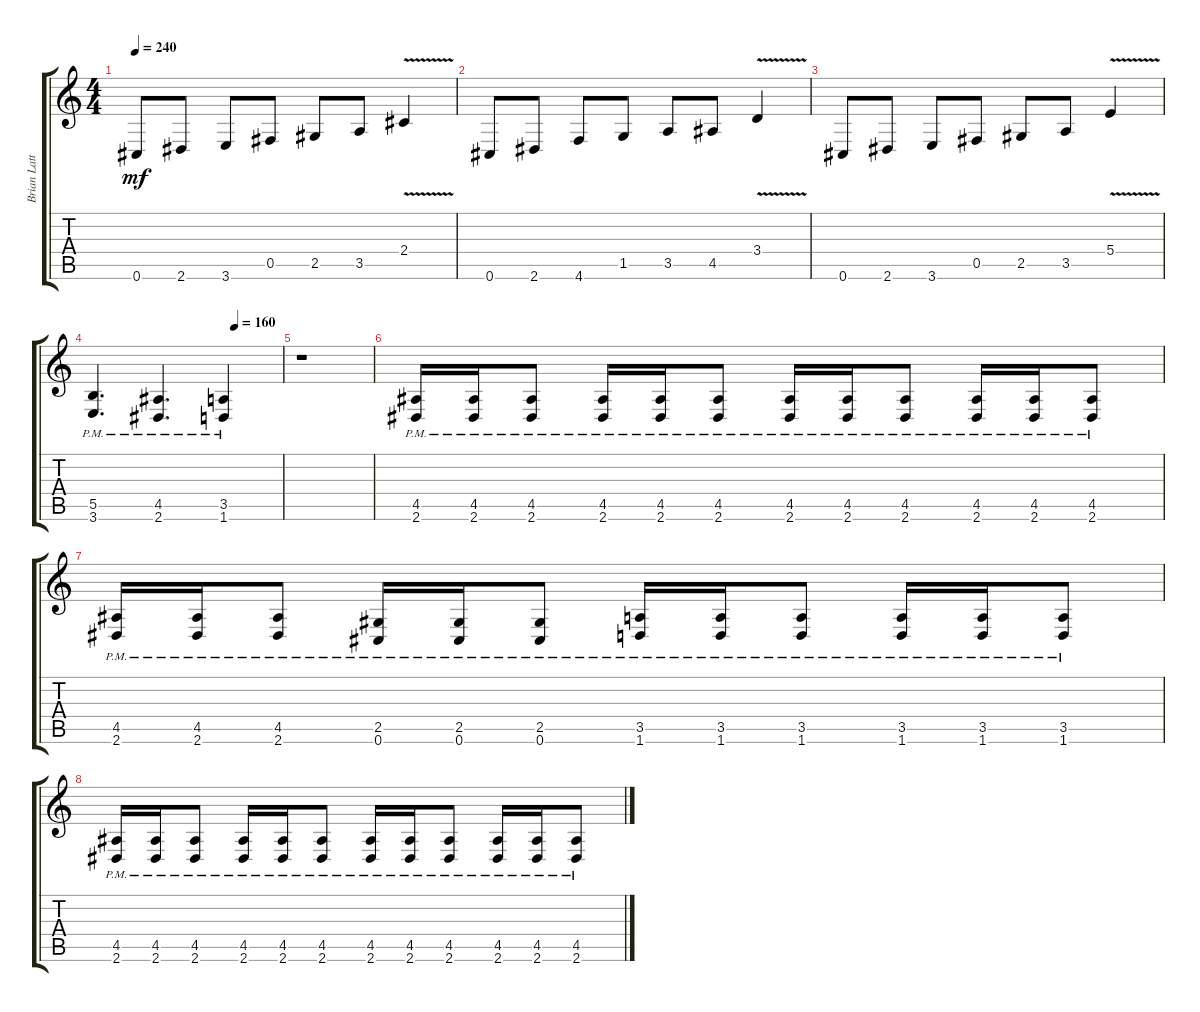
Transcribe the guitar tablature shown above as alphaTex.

\track ("Brian Latta" "Brian Latt") {instrument distortionguitar}
\staff {score tabs}
\tuning (Db4 Ab3 E3 B2 Gb2 Db2) {hide}
\ts (4 4)
\tempo 240
\clef g2
\ks c
0.6.8{dy mf} 2.6.8 3.6.8 0.5.8 2.5.8 3.5.8 2.4{v}.4 |
0.6.8 2.6.8 4.6.8 1.5.8 3.5.8 4.5.8 3.4{v}.4 |
0.6.8 2.6.8 3.6.8 0.5.8 2.5.8 3.5.8 5.4{v}.4 |
\tempo (160 0.75)
(5.5{pm} 3.6{pm}).4{d} (4.5{pm} 2.6{pm}).4{d} (3.5{pm} 1.6{pm}).4 |
r.1 |
(4.5{pm} 2.6{pm}).16 (4.5{pm} 2.6{pm}).16 (4.5{pm} 2.6{pm}).8 (4.5{pm} 2.6{pm}).16 (4.5{pm} 2.6{pm}).16 (4.5{pm} 2.6{pm}).8 (4.5{pm} 2.6{pm}).16 (4.5{pm} 2.6{pm}).16 (4.5{pm} 2.6{pm}).8 (4.5{pm} 2.6{pm}).16 (4.5{pm} 2.6{pm}).16 (4.5{pm} 2.6{pm}).8 |
(4.5{pm} 2.6{pm}).16 (4.5{pm} 2.6{pm}).16 (4.5{pm} 2.6{pm}).8 (2.5{pm} 0.6{pm}).16 (2.5{pm} 0.6{pm}).16 (2.5{pm} 0.6{pm}).8 (3.5{pm} 1.6{pm}).16 (3.5{pm} 1.6{pm}).16 (3.5{pm} 1.6{pm}).8 (3.5{pm} 1.6{pm}).16 (3.5{pm} 1.6{pm}).16 (3.5{pm} 1.6{pm}).8 |
(4.5{pm} 2.6{pm}).16 (4.5{pm} 2.6{pm}).16 (4.5{pm} 2.6{pm}).8 (4.5{pm} 2.6{pm}).16 (4.5{pm} 2.6{pm}).16 (4.5{pm} 2.6{pm}).8 (4.5{pm} 2.6{pm}).16 (4.5{pm} 2.6{pm}).16 (4.5{pm} 2.6{pm}).8 (4.5{pm} 2.6{pm}).16 (4.5{pm} 2.6{pm}).16 (4.5{pm} 2.6{pm}).8
